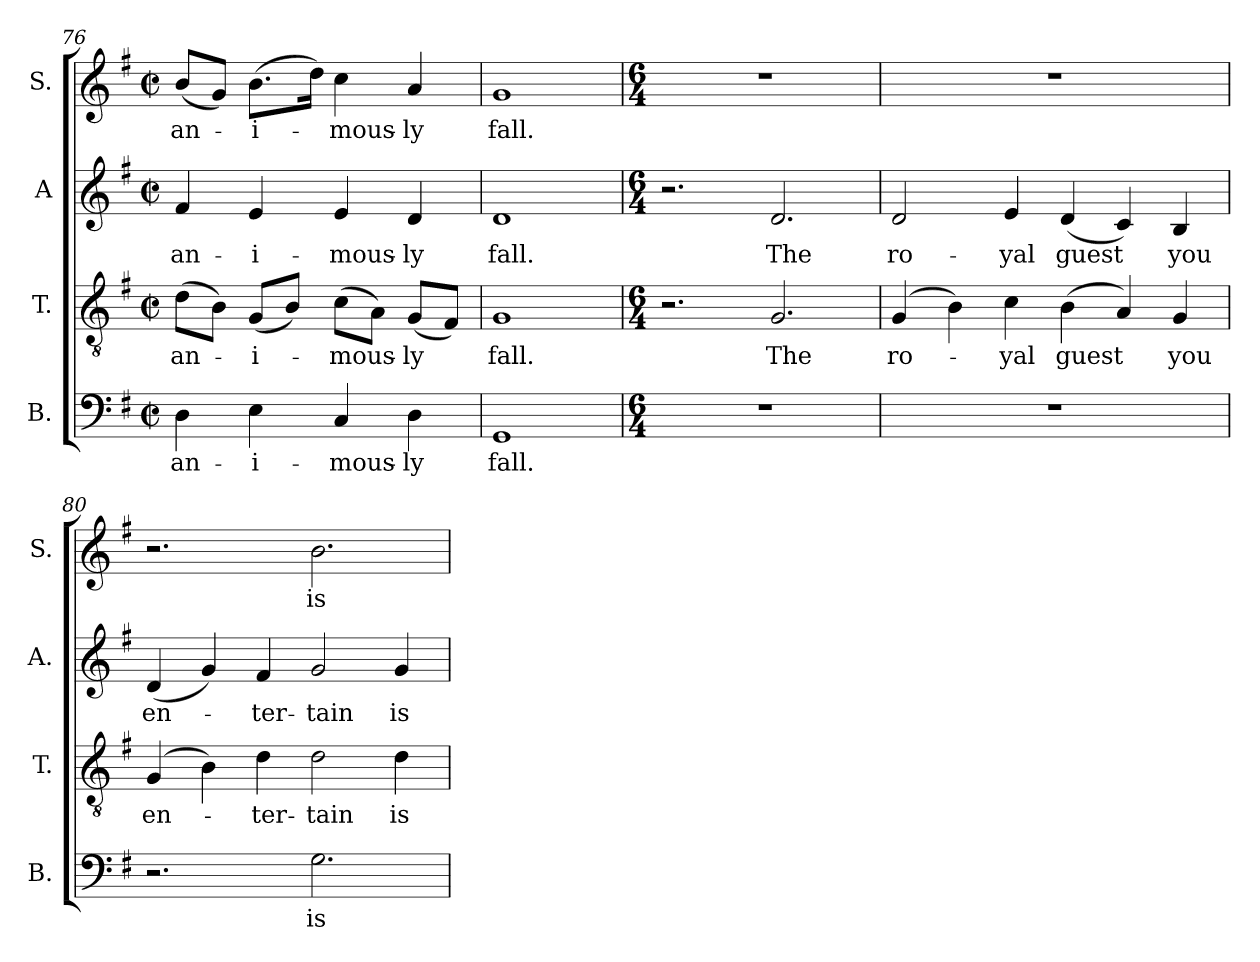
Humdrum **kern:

**kern	**text	**kern	**text	**kern	**text	**kern	**text
*part4	*part4	*part3	*part3	*part2	*part2	*part1	*part1
*staff4	*staff4	*staff3	*staff3	*staff2	*staff2	*staff1	*staff1
*I"B.	*	*I"T.	*	*I"A	*	*I"S.	*
*I'B.	*	*I'T.	*	*I'A.	*	*I'S.	*
*clefF4	*	*clefGv2	*	*clefG2	*	*clefG2	*
*	*	*ITrd7c12	*	*	*	*	*
*k[f#]	*	*k[f#]	*	*k[f#]	*	*k[f#]	*
*G:	*	*G:	*	*G:	*	*G:	*
*M2/2	*	*M2/2	*	*M2/2	*	*M2/2	*
*met(c|)	*	*met(c|)	*	*met(c|)	*	*met(c|)	*
=76	=76	=76	=76	=76	=76	=76	=76
!	!LO:LY:b:color=#000000	!	!	!	!	!	!
!	!	!	!LO:LY:b:color=#000000	!	!	!	!
!	!	!	!	!	!LO:LY:b:color=#000000	!	!
!	!	!	!	!	!	!	!LO:LY:b:color=#000000
4Di\	-an-	(8Di\L	-an-	4f#i/	-an-	(8bi/L	-an-
.	.	8BBi\J)	.	.	.	8gi/J)	.
!	!LO:LY:b:color=#000000	!	!	!	!	!	!
!	!	!	!LO:LY:b:color=#000000	!	!	!	!
!	!	!	!	!	!LO:LY:b:color=#000000	!	!
!	!	!	!	!	!	!	!LO:LY:b:color=#000000
4Ei\	-i-	(8GGi/L	-i-	4ei/	-i-	(8.bi\L	-i-
.	.	8BBi/J)	.	.	.	.	.
.	.	.	.	.	.	16ddi\Jk)	.
!	!LO:LY:b:color=#000000	!	!	!	!	!	!
!	!	!	!LO:LY:b:color=#000000	!	!	!	!
!	!	!	!	!	!LO:LY:b:color=#000000	!	!
!	!	!	!	!	!	!	!LO:LY:b:color=#000000
4Ci/	-mous-	(8Ci\L	-mous-	4ei/	-mous-	4cci\	-mous-
.	.	8AAi\J)	.	.	.	.	.
!	!LO:LY:b:color=#000000	!	!	!	!	!	!
!	!	!	!LO:LY:b:color=#000000	!	!	!	!
!	!	!	!	!	!LO:LY:b:color=#000000	!	!
!	!	!	!	!	!	!	!LO:LY:b:color=#000000
4Di\	-ly	(8GGi/L	-ly	4di/	-ly	4ai/	-ly
.	.	8FF#i/J)	.	.	.	.	.
=77	=77	=77	=77	=77	=77	=77	=77
!	!LO:LY:b:color=#000000	!	!	!	!	!	!
!	!	!	!LO:LY:b:color=#000000	!	!	!	!
!	!	!	!	!	!LO:LY:b:color=#000000	!	!
!	!	!	!	!	!	!	!LO:LY:b:color=#000000
1GGi	fall.	1GGi	fall.	1di	fall.	1gi	fall.
!!LO:LB:g=z
=78	=78	=78	=78	=78	=78	=78	=78
*M6/4	*	*M6/4	*	*M6/4	*	*M6/4	*
!LO:N:vis=1	!	!	!	!	!	!LO:N:vis=1	!
1.r	.	2.r	.	2.r	.	1.r	.
!	!	!	!LO:LY:b:color=#000000	!	!	!	!
!	!	!	!	!	!LO:LY:b:color=#000000	!	!
.	.	2.GGi/	The	2.di/	The	.	.
=79	=79	=79	=79	=79	=79	=79	=79
!LO:N:vis=1	!	!	!	!	!	!	!
!	!	!	!LO:LY:b:color=#000000	!	!	!	!
!	!	!	!	!	!LO:LY:b:color=#000000	!LO:N:vis=1	!
1.r	.	(4GGi/	ro-	2di/	ro-	1.r	.
.	.	4BBi\)	.	.	.	.	.
!	!	!	!LO:LY:b:color=#000000	!	!	!	!
!	!	!	!	!	!LO:LY:b:color=#000000	!	!
.	.	4Ci\	-yal	4ei/	-yal	.	.
!	!	!	!LO:LY:b:color=#000000	!	!	!	!
!	!	!	!	!	!LO:LY:b:color=#000000	!	!
.	.	(4BBi\	guest	(4di/	guest	.	.
.	.	4AAi/)	.	4ci/)	.	.	.
!	!	!	!LO:LY:b:color=#000000	!	!	!	!
!	!	!	!	!	!LO:LY:b:color=#000000	!	!
.	.	4GGi/	you	4Bi/	you	.	.
=80	=80	=80	=80	=80	=80	=80	=80
!	!	!	!LO:LY:b:color=#000000	!	!	!	!
!	!	!	!	!	!LO:LY:b:color=#000000	!	!
2.r	.	(4GGi/	en-	(4di/	en-	2.r	.
.	.	4BBi\)	.	4gi/)	.	.	.
!	!	!	!LO:LY:b:color=#000000	!	!	!	!
!	!	!	!	!	!LO:LY:b:color=#000000	!	!
.	.	4Di\	-ter-	4f#i/	-ter-	.	.
!	!LO:LY:b:color=#000000	!	!	!	!	!	!
!	!	!	!LO:LY:b:color=#000000	!	!	!	!
!	!	!	!	!	!LO:LY:b:color=#000000	!	!
!	!	!	!	!	!	!	!LO:LY:b:color=#000000
2.Gi\	is	2Di\	-tain	2gi/	-tain	2.bi\	is
!	!	!	!LO:LY:b:color=#000000	!	!	!	!
!	!	!	!	!	!LO:LY:b:color=#000000	!	!
.	.	4Di\	is	4gi/	is	.	.
=	=	=	=	=	=	=	=
*-	*-	*-	*-	*-	*-	*-	*-
